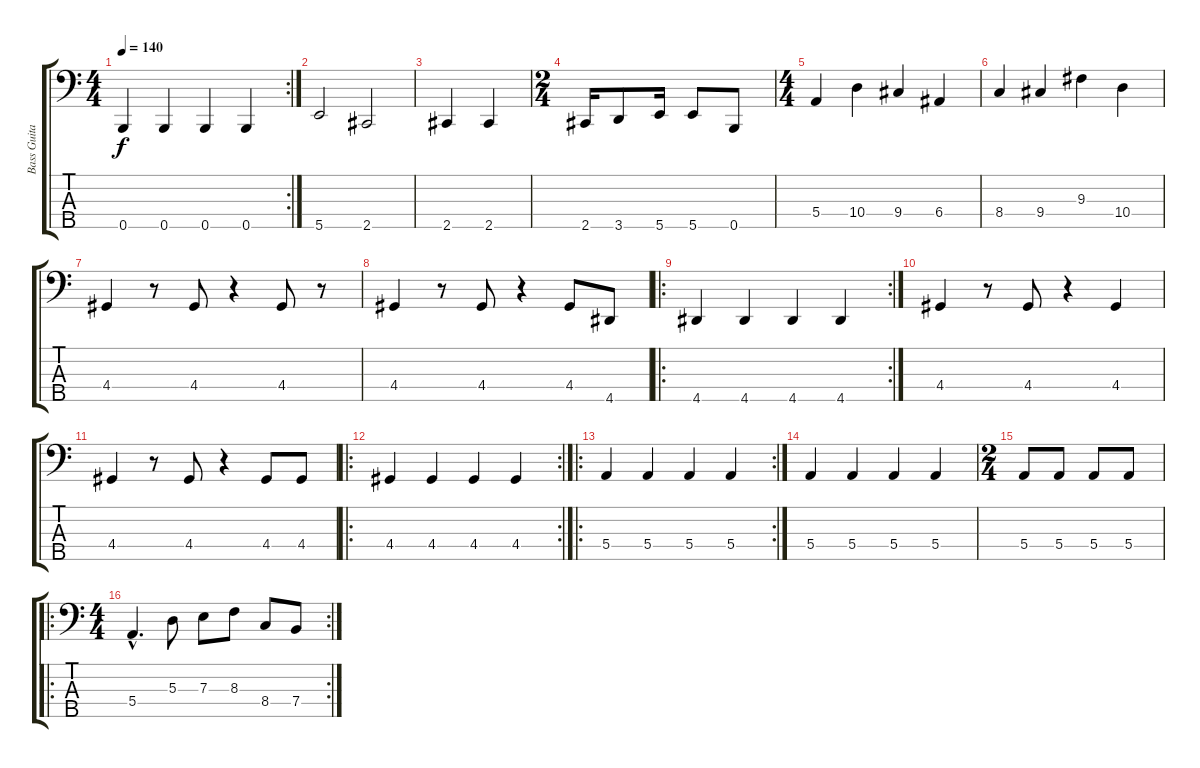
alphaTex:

\track ("Bass Guitar" "Bass Guita") {instrument electricbassfinger}
\staff {score tabs}
\tuning (G2 D2 A1 E1 B0) {hide}
\rc 2
\ts (4 4)
\tempo 140
\clef f4
\ks c
0.5.4{dy f} 0.5.4 0.5.4 0.5.4 |
5.5.2 2.5.2 |
2.5.4 2.5.4 |
\ts (2 4)
2.5.16 3.5.8 5.5.16 5.5.8 0.5.8 |
\ts (4 4)
5.4.4 10.4.4 9.4.4 6.4.4 |
8.4.4 9.4.4 9.3.4 10.4.4 |
4.4.4 r.8 4.4.8 r.4 4.4.8 r.8 |
4.4.4 r.8 4.4.8 r.4 4.4.8 4.5.8 |
\ro
\rc 2
4.5.4 4.5.4 4.5.4 4.5.4 |
4.4.4 r.8 4.4.8 r.4 4.4.4 |
4.4.4 r.8 4.4.8 r.4 4.4.8 4.4.8 |
\ro
\rc 2
4.4.4 4.4.4 4.4.4 4.4.4 |
\ro
\rc 2
5.4.4 5.4.4 5.4.4 5.4.4 |
5.4.4 5.4.4 5.4.4 5.4.4 |
\ts (2 4)
5.4.8 5.4.8 5.4.8 5.4.8 |
\ro
\rc 2
\ts (4 4)
5.4{hac}.4{d} 5.3.8 7.3.8 8.3.8 8.4.8 7.4.8
